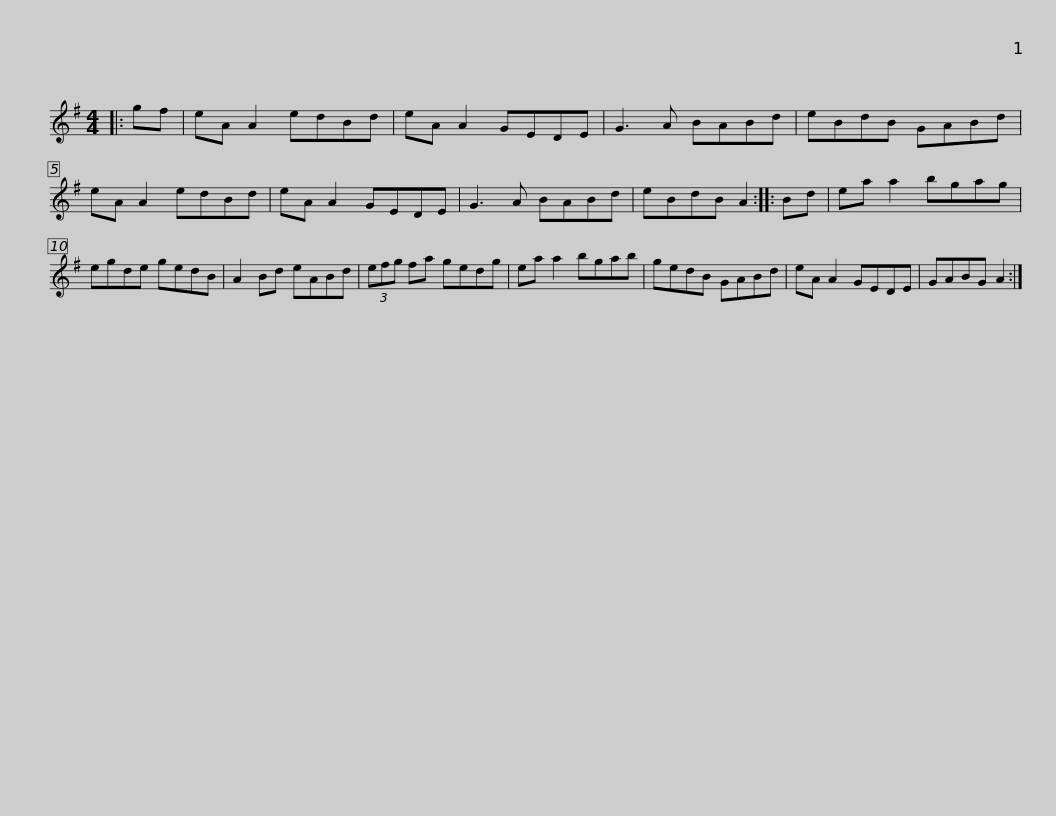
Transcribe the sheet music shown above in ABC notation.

X:1
L:1/8
M:4/4
I:linebreak $
K:G
V:1 treble
V:1
|: gf | eA A2 edBd | eA A2 GEDE | G3 A BABd | eBdB GABd | %5
 eA A2 edBd |$ eA A2 GEDE | G3 A BABd | eBdB A2 :: Bd | %10
 ea a2 bgag | egde gedB | A2 Bd eABd |$ (3efg fa gedg | ea a2 bgab | %15
 gedB GABd | eA A2 GEDE | GABG A2 :| %18
